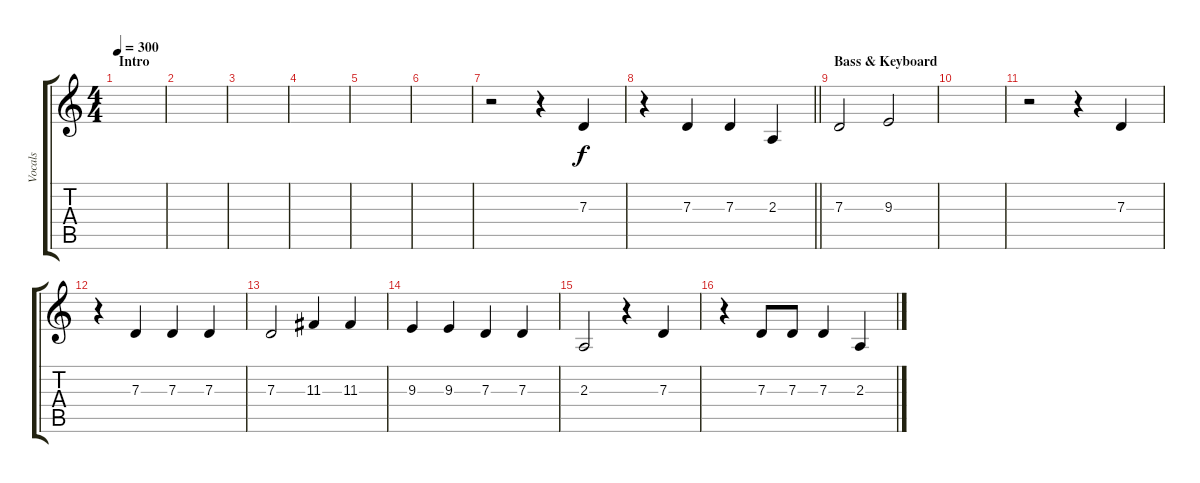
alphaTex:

\track ("Vocals" "Vocals") {mute instrument choiraahs}
\staff {score tabs}
\tuning (E4 B3 G3 D3 A2 E2) {hide}
\ts (4 4)
\section ("" "Intro")
\tempo 300
\clef g2
\ks c
|
|
|
|
|
|
r.2 r.4 7.3.4 |
\barLineRight lightlight
r.4 7.3.4 7.3.4 2.3.4 |
\section ("" "Bass & Keyboard")
7.3.2 9.3.2 |
|
r.2 r.4 7.3.4 |
r.4 7.3.4 7.3.4 7.3.4 |
7.3.2 11.3.4 11.3.4 |
9.3.4 9.3.4 7.3.4 7.3.4 |
2.3.2 r.4 7.3.4 |
r.4 7.3.8 7.3.8 7.3.4 2.3.4
